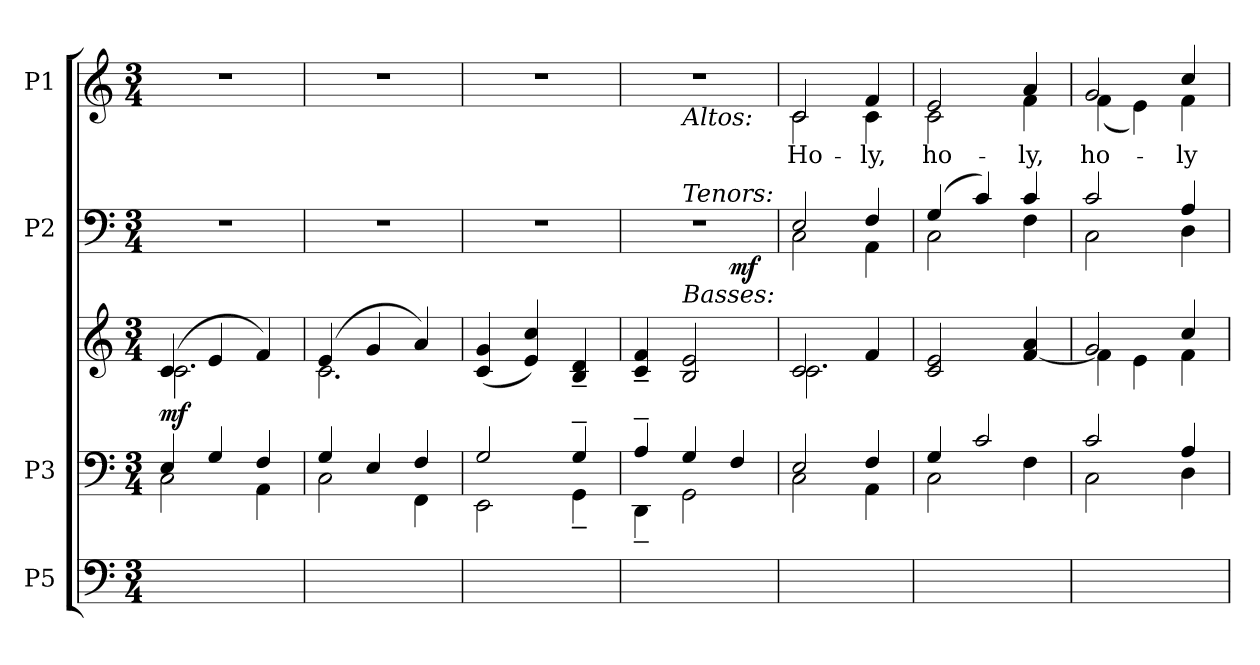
**kern	**kern	**kern	**dynam	**kern	**dynam	**kern	**text
*part4	*part3	*part3	*part3	*part2	*part2	*part1	*part1
*staff5	*staff4	*staff3	*staff3/4	*staff2	*staff2	*staff1	*staff1
*I"P5	*I"P3	*	*	*I"P2	*	*I"P1	*
!!LO:PB:g=z
*clefF4	*clefF4	*clefG2	*	*clefF4	*	*clefG2	*
*k[]	*k[]	*k[]	*	*k[]	*	*k[]	*
*C:	*C:	*C:	*	*C:	*	*C:	*
*M3/4	*M3/4	*M3/4	*	*M3/4	*	*M3/4	*
*MM120	*MM120	*MM120	*	*MM120	*	*MM120	*
=1	=1	=1	=1	=1	=1	=1	=1
*	*^	*^	*	*	*	*	*
!	!	!	!	!	!	!LO:N:vis=1	!	!LO:N:vis=1	!
2Ci/yy	4Ei/	2Ci\	(4ci/	2.ci\	mf	2.r	.	2.r	.
.	4Gi/	.	4ei/	.	.	.	.	.	.
4AAi/yy	4Fi/	4AAi\	4fi/)	.	.	.	.	.	.
=2	=2	=2	=2	=2	=2	=2	=2	=2	=2
!	!	!	!	!	!	!LO:N:vis=1	!	!LO:N:vis=1	!
2Ci/yy	4Gi/	2Ci\	(4ei/	2.ci\	.	2.r	.	2.r	.
.	4Ei/	.	4gi/	.	.	.	.	.	.
4FFi/yy	4Fi/	4FFi\	4ai/)	.	.	.	.	.	.
*	*	*	*v	*v	*	*	*	*	*
=3	=3	=3	=3	=3	=3	=3	=3	=3
!	!	!	!	!	!LO:N:vis=1	!	!LO:N:vis=1	!
2EEi/yy	2Gi/	2EEi\	(4ci/ 4gi	.	2.r	.	2.r	.
.	.	.	4ei/ 4cci)	.	.	.	.	.
4GG~i/yy	4G~i/	4GG~i\	4Bi/~ 4di~	.	.	.	.	.
=4	=4	=4	=4	=4	=4	=4	=4	=4
!	!	!	!	!	!	!	!LO:TX:a:i:t=Sopranos&colon;	!
!	!	!	!	!	!LO:N:vis=1	!	!LO:N:vis=1	!
*	*	*	*	*	*^	*	*^	*
*	*	*	*	*	*	*^	*	*	*	*
4DD~i/yy	4A~i/	4DD~i\	4ci/~ 4fi~	.	2.r	2ryy	4ryy	.	2.r	4ryy	.
!	!	!	!	!	!	!	!	!	!	!LO:TX:b:i:t=Altos&colon;	!
!	!	!	!	!	!	!	!LO:TX:b:i:t=Basses&colon;	!	!	!	!
!	!	!	!	!	!	!	!LO:TX:a:i:t=Tenors&colon;	!	!	!	!
2GGi/yy	4Gi/	2GGi\	2Bi/ 2ei	.	.	.	2ryy	.	.	2ryy	.
.	4Fi/	.	.	.	.	4ryy	.	mf	.	.	.
*	*	*	*	*	*	*v	*v	*	*	*	*
=5	=5	=5	=5	=5	=5	=5	=5	=5	=5	=5
*	*	*	*^	*	*	*	*	*	*	*
*	*	*	*	*	*	*	*^	*	*	*	*
!	!	!	!	!	!	!	!	!	!	!	!	!LO:LY:b:color=#000000
*	*	*	*	*	*	*	*v	*v	*	*	*	*
2Ci/yy	2Ei/	2Ci\	2ci/	2.ci\	.	2Ei/	2Ci\	.	2ci/	2ci\	Ho-
!	!	!	!	!	!	!	!	!	!	!	!LO:LY:b:color=#000000
4AAi/yy	4Fi/	4AAi\	4fi/	.	.	4Fi/	4AAi\	.	4fi/	4ci\	-ly,
*	*	*	*v	*v	*	*	*	*	*	*	*
=6	=6	=6	=6	=6	=6	=6	=6	=6	=6	=6
!	!	!	!	!	!	!	!	!	!	!LO:LY:b:color=#000000
2Ci/yy	4Gi/	2Ci\	2ci/ 2ei	.	(4Gi/	2Ci\	.	2ei/	2ci\	ho-
.	2ci/	.	.	.	4ci/)	.	.	.	.	.
!	!	!	!	!	!	!	!	!	!	!LO:LY:b:color=#000000
4Fi\yy	.	4Fi\	[<4fi/ 4ai	.	4ci/	4Fi\	.	4ai/	4fi\	-ly,
=7	=7	=7	=7	=7	=7	=7	=7	=7	=7	=7
*	*	*	*^	*	*	*	*	*	*	*
!	!	!	!	!	!	!	!	!	!	!	!LO:LY:b:color=#000000
2Ci/yy	2ci/	2Ci\	2gi/	4fi\]	.	2ci/	2Ci\	.	2gi/	(4fi\	ho-
.	.	.	.	4ei\	.	.	.	.	.	4ei\)	.
!	!	!	!	!	!	!	!	!	!	!	!LO:LY:b:color=#000000
4Di\yy	4Ai/	4Di\	4cci/	4fi\	.	4Ai/	4Di\	.	4cci/	4fi\	-ly
*	*v	*v	*	*	*	*v	*v	*	*v	*v	*
*	*	*v	*v	*	*	*	*	*
=	=	=	=	=	=	=	=
*-	*-	*-	*-	*-	*-	*-	*-
